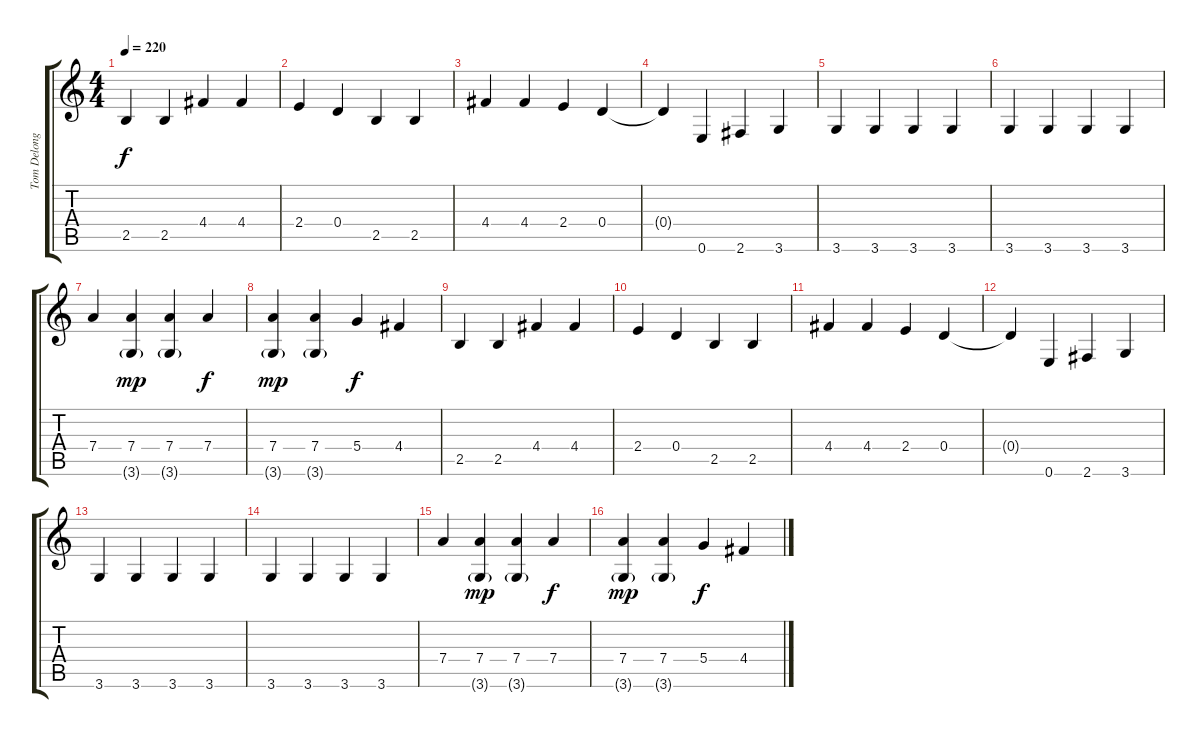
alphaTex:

\track ("Tom Delonge" "Tom Delong") {instrument distortionguitar}
\staff {score tabs}
\tuning (E4 B3 G3 D3 A2 E2) {hide}
\ts (4 4)
\tempo 220
\clef g2
\ks c
2.5.4{dy f} 2.5.4 4.4.4 4.4.4 |
2.4.4 0.4.4 2.5.4 2.5.4 |
4.4.4 4.4.4 2.4.4 0.4.4 |
0.4{t}.4 0.6.4 2.6.4 3.6.4 |
3.6.4 3.6.4 3.6.4 3.6.4 |
3.6.4 3.6.4 3.6.4 3.6.4 |
7.4.4 (7.4 3.6{g}).4{dy mp} (7.4 3.6{g}).4 7.4.4{dy f} |
(7.4 3.6{g}).4{dy mp} (7.4 3.6{g}).4 5.4.4{dy f} 4.4.4 |
2.5.4 2.5.4 4.4.4 4.4.4 |
2.4.4 0.4.4 2.5.4 2.5.4 |
4.4.4 4.4.4 2.4.4 0.4.4 |
0.4{t}.4 0.6.4 2.6.4 3.6.4 |
3.6.4 3.6.4 3.6.4 3.6.4 |
3.6.4 3.6.4 3.6.4 3.6.4 |
7.4.4 (7.4 3.6{g}).4{dy mp} (7.4 3.6{g}).4 7.4.4{dy f} |
(7.4 3.6{g}).4{dy mp} (7.4 3.6{g}).4 5.4.4{dy f} 4.4.4
